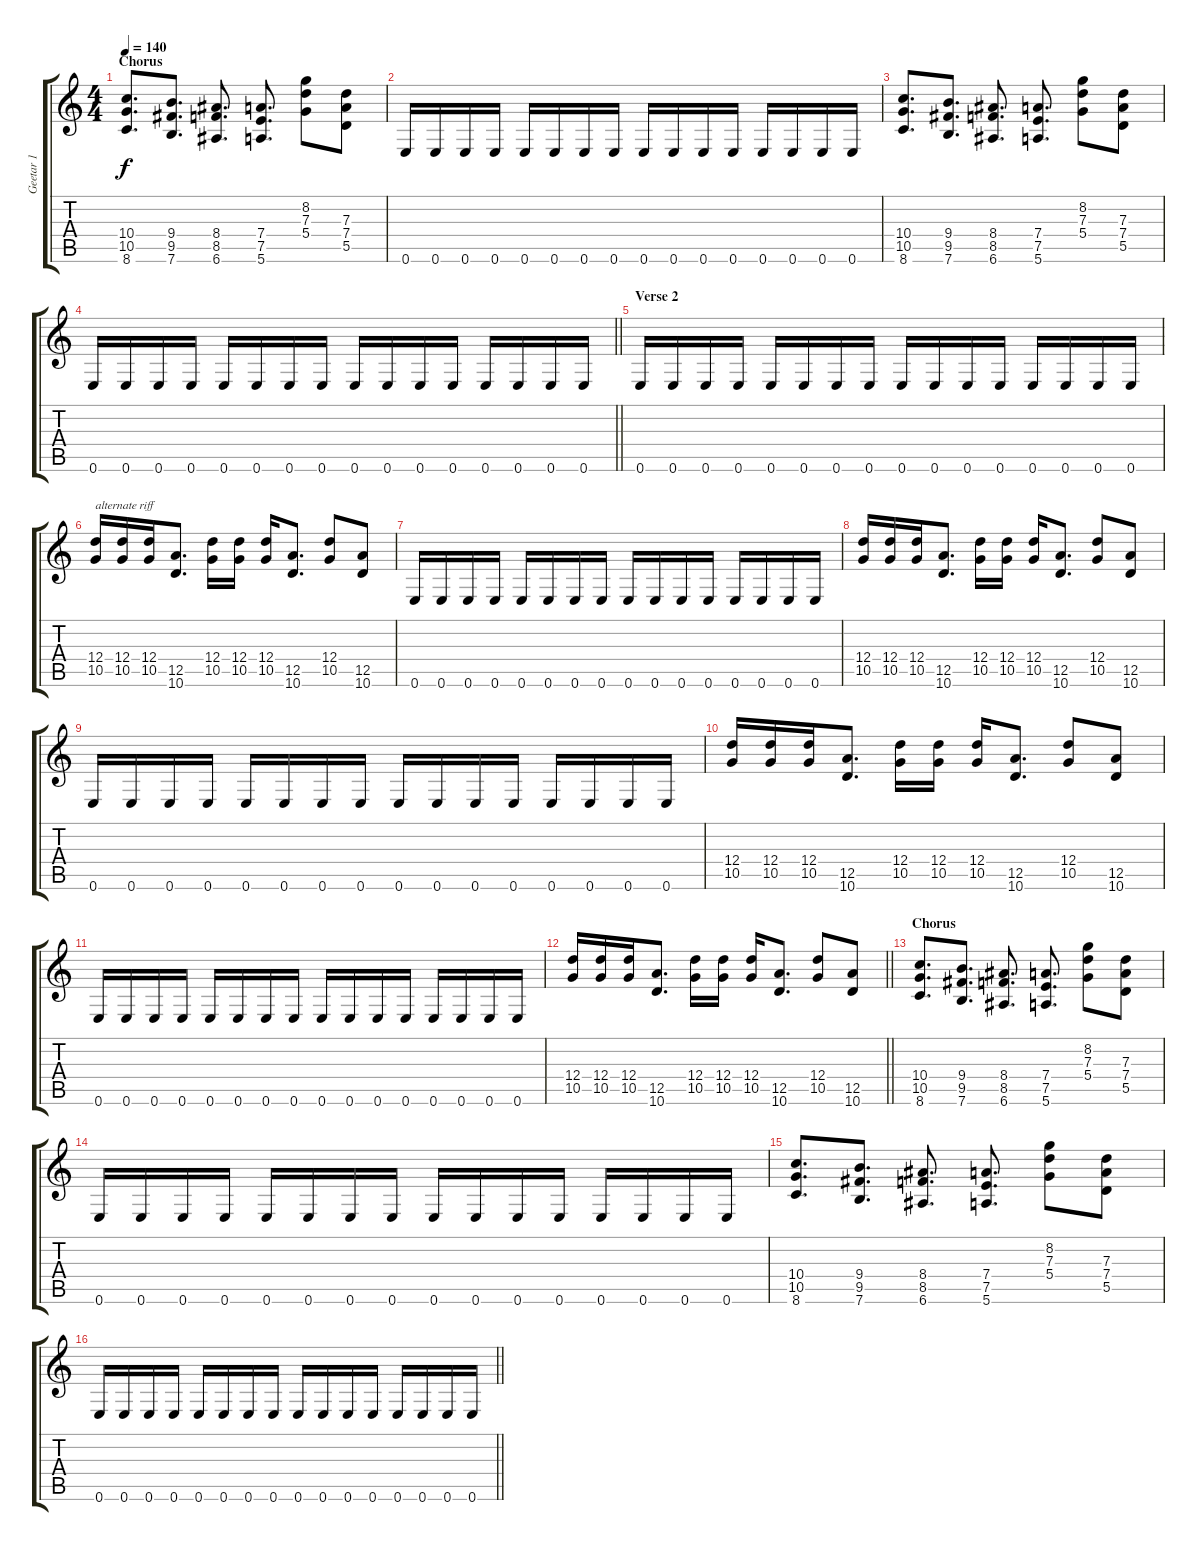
\track ("Geetar 1" "Geetar 1") {instrument distortionguitar}
\staff {score tabs}
\tuning (E4 B3 G3 D3 A2 E2) {hide}
\ts (4 4)
\section ("" "Chorus")
\tempo 140
\clef g2
\ks c
(10.4 10.5 8.6).8{d dy f} (9.4 9.5 7.6).8{d} (8.4 8.5 6.6).8{d} (7.4 7.5 5.6).8{d} (8.2 7.3 5.4).8 (7.3 7.4 5.5).8 |
0.6.16 0.6.16 0.6.16 0.6.16 0.6.16 0.6.16 0.6.16 0.6.16 0.6.16 0.6.16 0.6.16 0.6.16 0.6.16 0.6.16 0.6.16 0.6.16 |
(10.4 10.5 8.6).8{d} (9.4 9.5 7.6).8{d} (8.4 8.5 6.6).8{d} (7.4 7.5 5.6).8{d} (8.2 7.3 5.4).8 (7.3 7.4 5.5).8 |
\barLineRight lightlight
0.6.16 0.6.16 0.6.16 0.6.16 0.6.16 0.6.16 0.6.16 0.6.16 0.6.16 0.6.16 0.6.16 0.6.16 0.6.16 0.6.16 0.6.16 0.6.16 |
\section ("" "Verse 2")
0.6.16 0.6.16 0.6.16 0.6.16 0.6.16 0.6.16 0.6.16 0.6.16 0.6.16 0.6.16 0.6.16 0.6.16 0.6.16 0.6.16 0.6.16 0.6.16 |
(12.4 10.5).16{txt "alternate riff"} (12.4 10.5).16 (12.4 10.5).16 (12.5 10.6).8{d} (12.4 10.5).16 (12.4 10.5).16 (12.4 10.5).16 (12.5 10.6).8{d} (12.4 10.5).8 (12.5 10.6).8 |
0.6.16 0.6.16 0.6.16 0.6.16 0.6.16 0.6.16 0.6.16 0.6.16 0.6.16 0.6.16 0.6.16 0.6.16 0.6.16 0.6.16 0.6.16 0.6.16 |
(12.4 10.5).16 (12.4 10.5).16 (12.4 10.5).16 (12.5 10.6).8{d} (12.4 10.5).16 (12.4 10.5).16 (12.4 10.5).16 (12.5 10.6).8{d} (12.4 10.5).8 (12.5 10.6).8 |
0.6.16 0.6.16 0.6.16 0.6.16 0.6.16 0.6.16 0.6.16 0.6.16 0.6.16 0.6.16 0.6.16 0.6.16 0.6.16 0.6.16 0.6.16 0.6.16 |
(12.4 10.5).16 (12.4 10.5).16 (12.4 10.5).16 (12.5 10.6).8{d} (12.4 10.5).16 (12.4 10.5).16 (12.4 10.5).16 (12.5 10.6).8{d} (12.4 10.5).8 (12.5 10.6).8 |
0.6.16 0.6.16 0.6.16 0.6.16 0.6.16 0.6.16 0.6.16 0.6.16 0.6.16 0.6.16 0.6.16 0.6.16 0.6.16 0.6.16 0.6.16 0.6.16 |
\barLineRight lightlight
(12.4 10.5).16 (12.4 10.5).16 (12.4 10.5).16 (12.5 10.6).8{d} (12.4 10.5).16 (12.4 10.5).16 (12.4 10.5).16 (12.5 10.6).8{d} (12.4 10.5).8 (12.5 10.6).8 |
\section ("" "Chorus")
(10.4 10.5 8.6).8{d} (9.4 9.5 7.6).8{d} (8.4 8.5 6.6).8{d} (7.4 7.5 5.6).8{d} (8.2 7.3 5.4).8 (7.3 7.4 5.5).8 |
0.6.16 0.6.16 0.6.16 0.6.16 0.6.16 0.6.16 0.6.16 0.6.16 0.6.16 0.6.16 0.6.16 0.6.16 0.6.16 0.6.16 0.6.16 0.6.16 |
(10.4 10.5 8.6).8{d} (9.4 9.5 7.6).8{d} (8.4 8.5 6.6).8{d} (7.4 7.5 5.6).8{d} (8.2 7.3 5.4).8 (7.3 7.4 5.5).8 |
\barLineRight lightlight
0.6.16 0.6.16 0.6.16 0.6.16 0.6.16 0.6.16 0.6.16 0.6.16 0.6.16 0.6.16 0.6.16 0.6.16 0.6.16 0.6.16 0.6.16 0.6.16
